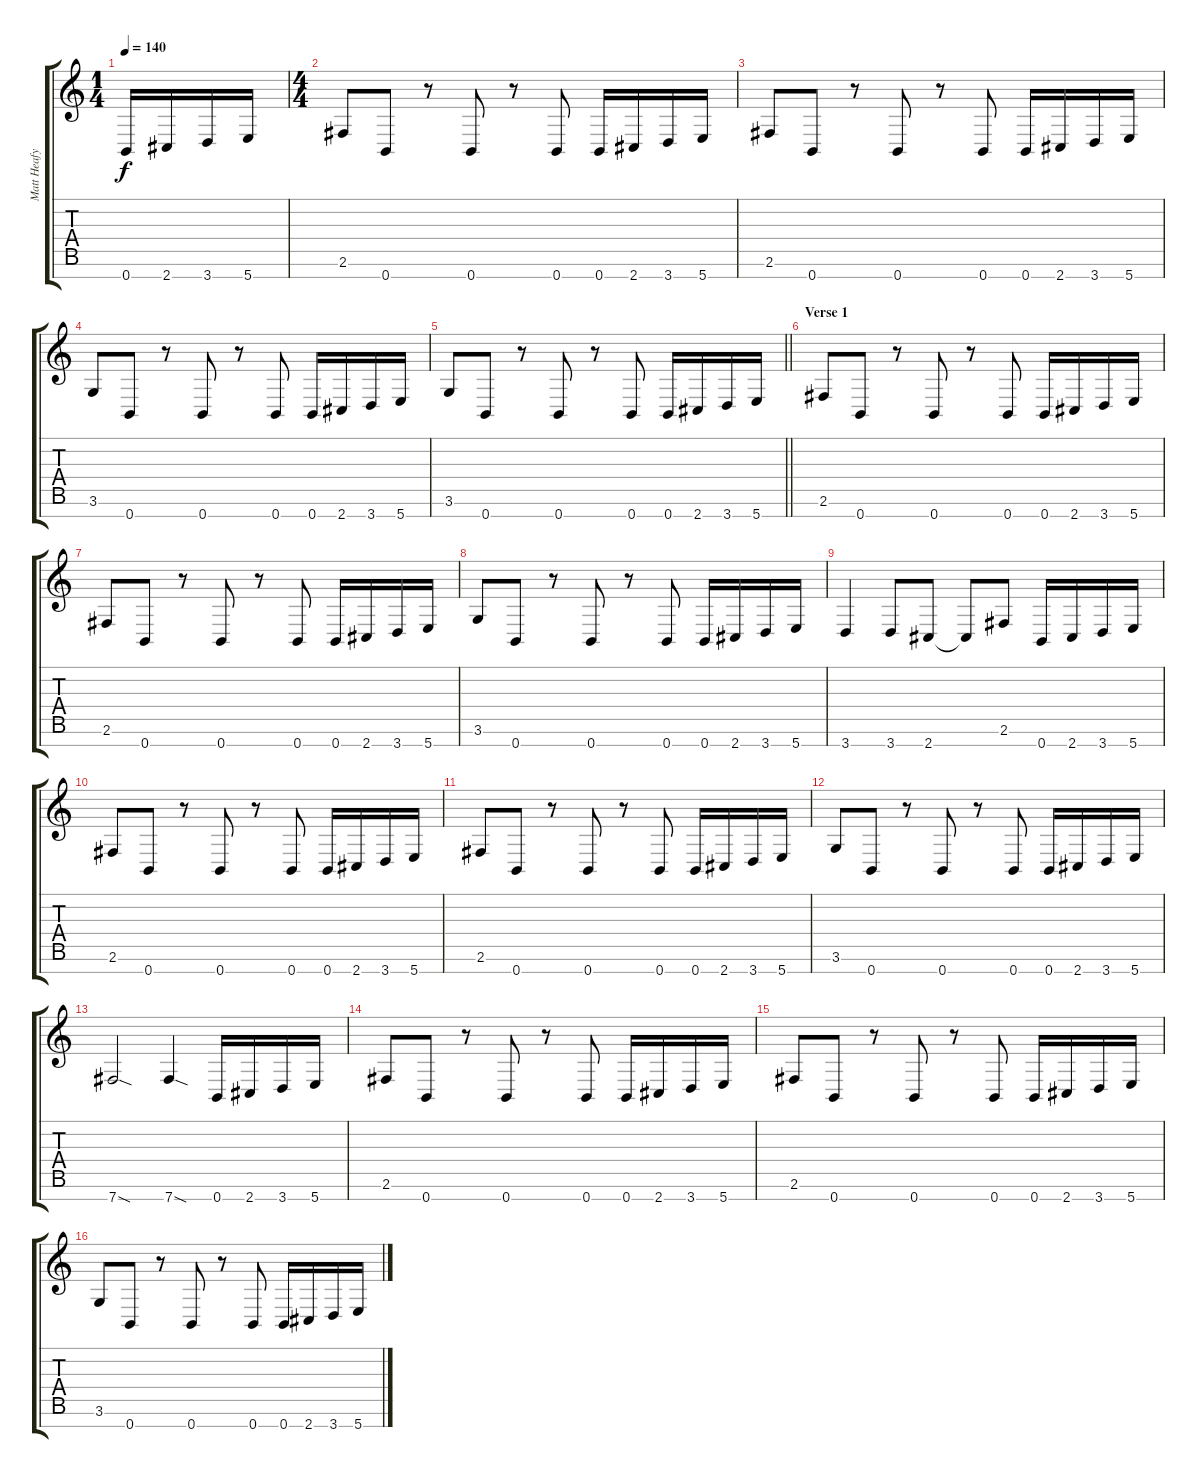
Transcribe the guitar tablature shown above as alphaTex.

\track ("Matt Heafy" "Matt Heafy") {instrument distortionguitar}
\staff {score tabs}
\tuning (E4 B3 G3 D3 A2 E2 B1) {hide}
\ts (1 4)
\tempo 140
\clef g2
\ks c
0.7.16{dy f} 2.7.16 3.7.16 5.7.16 |
\ts (4 4)
2.6.8 0.7.8 r.8 0.7.8 r.8 0.7.8 0.7.16 2.7.16 3.7.16 5.7.16 |
2.6.8 0.7.8 r.8 0.7.8 r.8 0.7.8 0.7.16 2.7.16 3.7.16 5.7.16 |
3.6.8 0.7.8 r.8 0.7.8 r.8 0.7.8 0.7.16 2.7.16 3.7.16 5.7.16 |
\barLineRight lightlight
3.6.8 0.7.8 r.8 0.7.8 r.8 0.7.8 0.7.16 2.7.16 3.7.16 5.7.16 |
\section ("" "Verse 1")
2.6.8 0.7.8 r.8 0.7.8 r.8 0.7.8 0.7.16 2.7.16 3.7.16 5.7.16 |
2.6.8 0.7.8 r.8 0.7.8 r.8 0.7.8 0.7.16 2.7.16 3.7.16 5.7.16 |
3.6.8 0.7.8 r.8 0.7.8 r.8 0.7.8 0.7.16 2.7.16 3.7.16 5.7.16 |
3.7.4 3.7.8 2.7.8 2.7{t}.8 2.6.8 0.7.16 2.7.16 3.7.16 5.7.16 |
2.6.8 0.7.8 r.8 0.7.8 r.8 0.7.8 0.7.16 2.7.16 3.7.16 5.7.16 |
2.6.8 0.7.8 r.8 0.7.8 r.8 0.7.8 0.7.16 2.7.16 3.7.16 5.7.16 |
3.6.8 0.7.8 r.8 0.7.8 r.8 0.7.8 0.7.16 2.7.16 3.7.16 5.7.16 |
7.7{sod}.2 7.7{sod}.4 0.7.16 2.7.16 3.7.16 5.7.16 |
2.6.8 0.7.8 r.8 0.7.8 r.8 0.7.8 0.7.16 2.7.16 3.7.16 5.7.16 |
2.6.8 0.7.8 r.8 0.7.8 r.8 0.7.8 0.7.16 2.7.16 3.7.16 5.7.16 |
3.6.8 0.7.8 r.8 0.7.8 r.8 0.7.8 0.7.16 2.7.16 3.7.16 5.7.16
